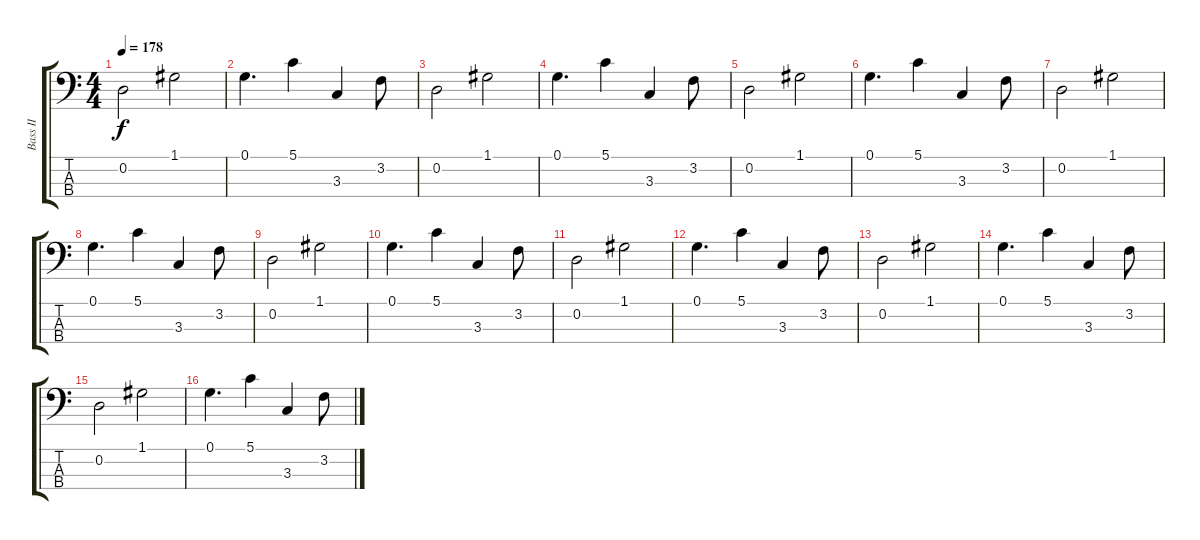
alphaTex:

\track ("Bass II" "Bass II") {instrument acousticbass}
\staff {score tabs}
\tuning (G2 D2 A1 E1) {hide}
\ts (4 4)
\tempo 178
\clef f4
\ks c
0.2.2{dy f} 1.1.2 |
0.1.4{d} 5.1.4 3.3.4 3.2.8 |
0.2.2 1.1.2 |
0.1.4{d} 5.1.4 3.3.4 3.2.8 |
0.2.2 1.1.2 |
0.1.4{d} 5.1.4 3.3.4 3.2.8 |
0.2.2 1.1.2 |
0.1.4{d} 5.1.4 3.3.4 3.2.8 |
0.2.2 1.1.2 |
0.1.4{d} 5.1.4 3.3.4 3.2.8 |
0.2.2 1.1.2 |
0.1.4{d} 5.1.4 3.3.4 3.2.8 |
0.2.2 1.1.2 |
0.1.4{d} 5.1.4 3.3.4 3.2.8 |
0.2.2 1.1.2 |
0.1.4{d} 5.1.4 3.3.4 3.2.8
